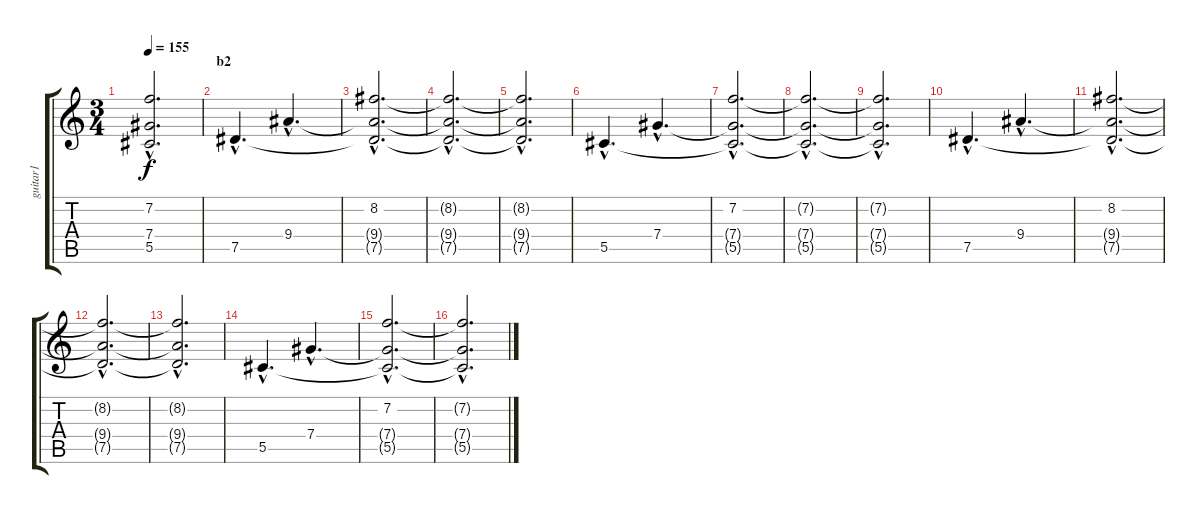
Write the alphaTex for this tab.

\track ("guitar1" "guitar1") {instrument distortionguitar}
\staff {score tabs}
\tuning (Eb4 Bb3 Gb3 Db3 Ab2 Db2) {hide}
\ts (3 4)
\tempo 155
\clef g2
\ks c
(7.2{hac t} 7.4{hac t} 5.5{hac t}).2{d dy f} |
\section ("" "b2")
7.5{hac}.4{d} 9.4{hac}.4{d} |
(8.2{hac} 9.4{hac t} 7.5{hac t}).2{d} |
(8.2{hac t} 9.4{hac t} 7.5{hac t}).2{d} |
(8.2{hac t} 9.4{hac t} 7.5{hac t}).2{d} |
5.5{hac}.4{d} 7.4{hac}.4{d} |
(7.2{hac} 7.4{hac t} 5.5{hac t}).2{d} |
(7.2{hac t} 7.4{hac t} 5.5{hac t}).2{d} |
(7.2{hac t} 7.4{hac t} 5.5{hac t}).2{d} |
7.5{hac}.4{d} 9.4{hac}.4{d} |
(8.2{hac} 9.4{hac t} 7.5{hac t}).2{d} |
(8.2{hac t} 9.4{hac t} 7.5{hac t}).2{d} |
(8.2{hac t} 9.4{hac t} 7.5{hac t}).2{d} |
5.5{hac}.4{d} 7.4{hac}.4{d} |
(7.2{hac} 7.4{hac t} 5.5{hac t}).2{d} |
(7.2{hac t} 7.4{hac t} 5.5{hac t}).2{d}
